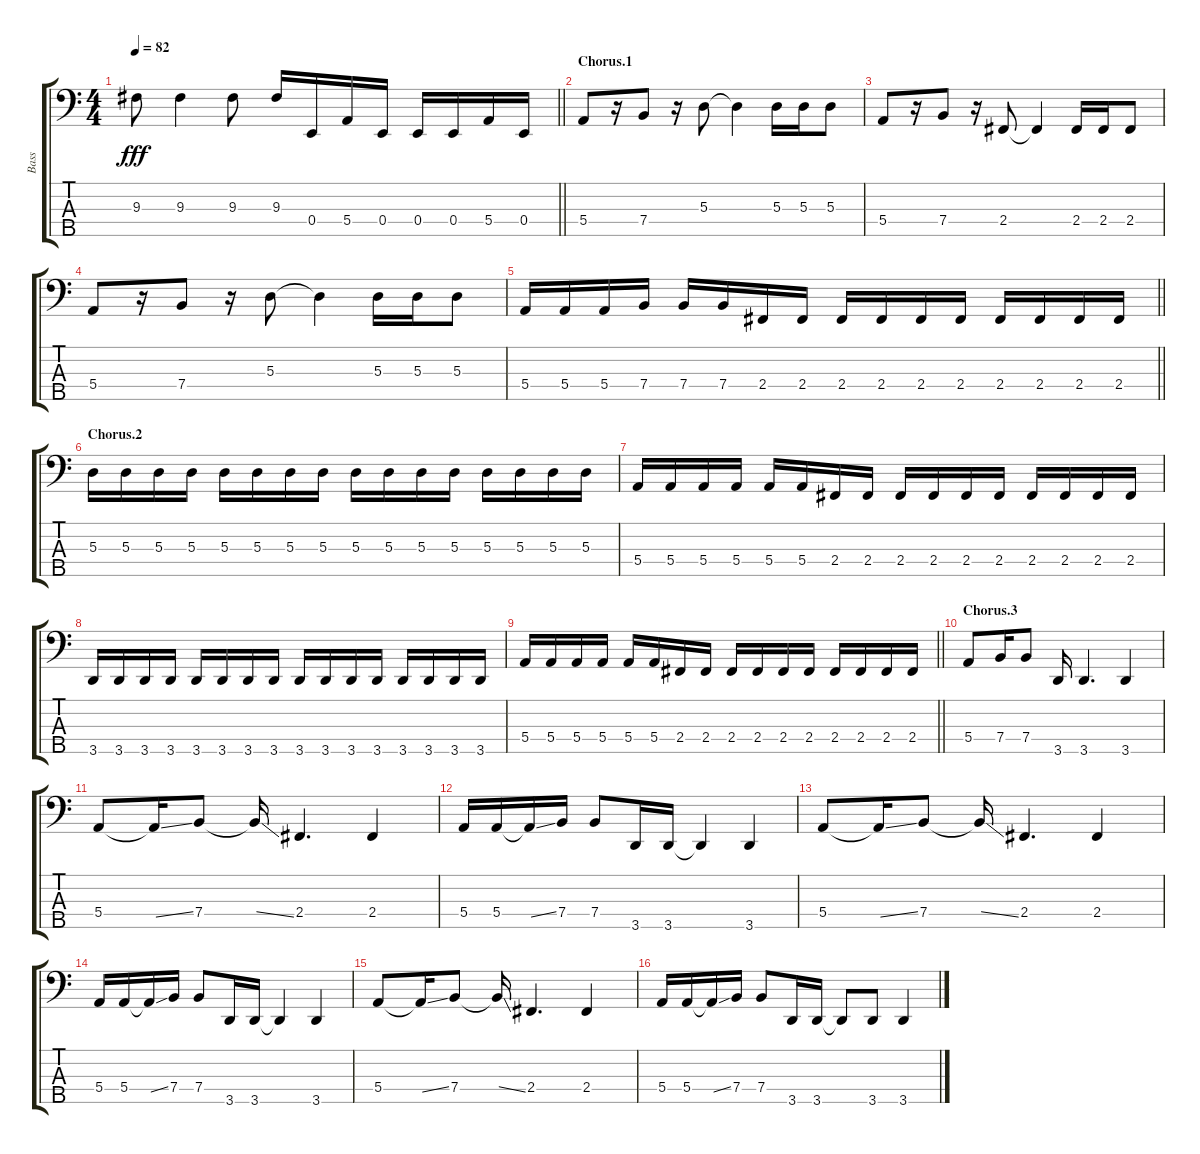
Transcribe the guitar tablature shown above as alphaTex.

\track ("Bass" "Bass") {instrument electricbassfinger}
\staff {score tabs}
\tuning (G2 D2 A1 E1 B0) {hide}
\ts (4 4)
\tempo 82
\clef f4
\barLineRight lightlight
\ks c
9.3.8{dy fff} 9.3.4 9.3.8 9.3.16 0.4.16 5.4.16 0.4.16 0.4.16 0.4.16 5.4.16 0.4.16 |
\section ("" "Chorus.1")
5.4.8 r.16 7.4.8 r.16 5.3.8 5.3{t}.4 5.3.16 5.3.16 5.3.8 |
5.4.8 r.16 7.4.8 r.16 2.4.8 2.4{t}.4 2.4.16 2.4.16 2.4.8 |
5.4.8 r.16 7.4.8 r.16 5.3.8 5.3{t}.4 5.3.16 5.3.16 5.3.8 |
\barLineRight lightlight
5.4.16 5.4.16 5.4.16 7.4.16 7.4.16 7.4.16 2.4.16 2.4.16 2.4.16 2.4.16 2.4.16 2.4.16 2.4.16 2.4.16 2.4.16 2.4.16 |
\section ("" "Chorus.2")
5.3.16 5.3.16 5.3.16 5.3.16 5.3.16 5.3.16 5.3.16 5.3.16 5.3.16 5.3.16 5.3.16 5.3.16 5.3.16 5.3.16 5.3.16 5.3.16 |
5.4.16 5.4.16 5.4.16 5.4.16 5.4.16 5.4.16 2.4.16 2.4.16 2.4.16 2.4.16 2.4.16 2.4.16 2.4.16 2.4.16 2.4.16 2.4.16 |
3.5.16 3.5.16 3.5.16 3.5.16 3.5.16 3.5.16 3.5.16 3.5.16 3.5.16 3.5.16 3.5.16 3.5.16 3.5.16 3.5.16 3.5.16 3.5.16 |
\barLineRight lightlight
5.4.16 5.4.16 5.4.16 5.4.16 5.4.16 5.4.16 2.4.16 2.4.16 2.4.16 2.4.16 2.4.16 2.4.16 2.4.16 2.4.16 2.4.16 2.4.16 |
\section ("" "Chorus.3")
5.4.8 7.4.16 7.4.8 3.5.16 3.5.4{d} 3.5.4 |
5.4.8 5.4{ss t}.16 7.4.8 7.4{ss t}.16 2.4.4{d} 2.4.4 |
5.4.16 5.4.16 5.4{ss t}.16 7.4.16 7.4.8 3.5.16 3.5.16 3.5{t}.4 3.5.4 |
5.4.8 5.4{ss t}.16 7.4.8 7.4{ss t}.16 2.4.4{d} 2.4.4 |
5.4.16 5.4.16 5.4{ss t}.16 7.4.16 7.4.8 3.5.16 3.5.16 3.5{t}.4 3.5.4 |
5.4.8 5.4{ss t}.16 7.4.8 7.4{ss t}.16 2.4.4{d} 2.4.4 |
5.4.16 5.4.16 5.4{ss t}.16 7.4.16 7.4.8 3.5.16 3.5.16 3.5{t}.8 3.5.8 3.5.4
